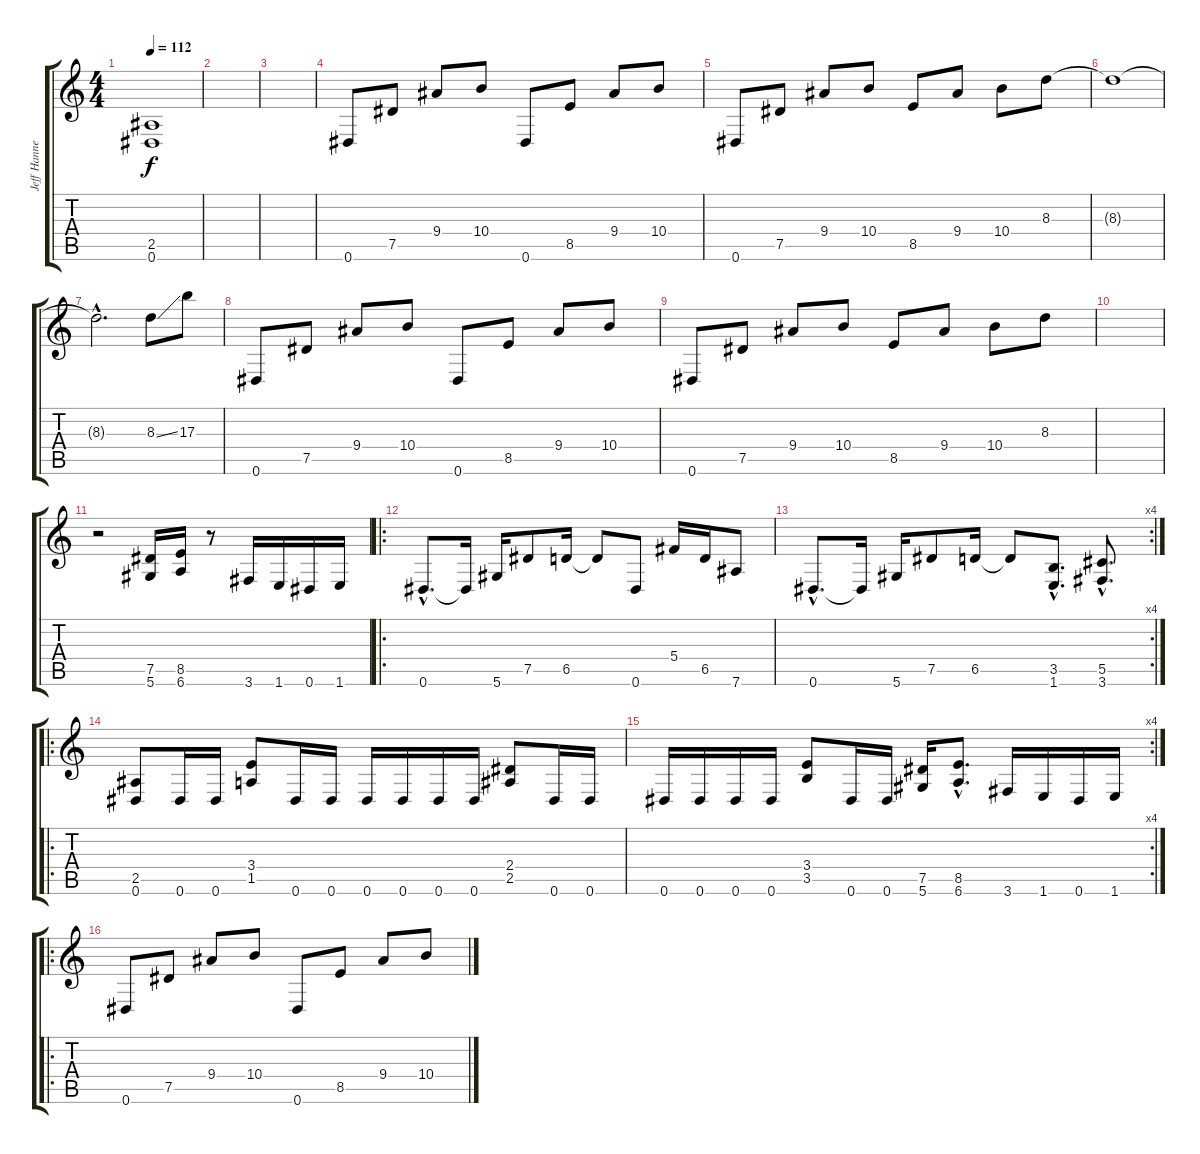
\track ("Jeff Hanneman" "Jeff Hanne") {instrument distortionguitar}
\staff {score tabs}
\tuning (Eb4 Bb3 Gb3 Db3 Ab2 Eb2) {hide}
\ts (4 4)
\tempo 112
\clef g2
\ks c
(2.5{t} 0.6{t}).1{dy f} |
|
|
0.6.8 7.5.8 9.4.8 10.4.8 0.6.8 8.5.8 9.4.8 10.4.8 |
0.6.8 7.5.8 9.4.8 10.4.8 8.5.8 9.4.8 10.4.8 8.3.8 |
8.3{t}.1 |
8.3{hac t}.2{d} 8.3{ss}.8 17.3.8 |
0.6.8 7.5.8 9.4.8 10.4.8 0.6.8 8.5.8 9.4.8 10.4.8 |
0.6.8 7.5.8 9.4.8 10.4.8 8.5.8 9.4.8 10.4.8 8.3.8 |
|
r.2 (7.5 5.6).16 (8.5 6.6).16 r.8 3.6.16 1.6.16 0.6.16 1.6.16 |
\ro
0.6{hac}.8{d} 0.6{t}.16 5.6.16 7.5.8 6.5.16 6.5{t}.8 0.6.8 5.4.16 6.5.16 7.6.8 |
\rc 4
0.6{hac}.8{d} 0.6{t}.16 5.6.16 7.5.8 6.5.16 6.5{t}.8 (3.5{hac} 1.6{hac}).8{d} (5.5{hac} 3.6{hac}).8{d} |
\ro
(2.5 0.6).8 0.6.16 0.6.16 (3.4 1.5).8 0.6.16 0.6.16 0.6.16 0.6.16 0.6.16 0.6.16 (2.4 2.5).8 0.6.16 0.6.16 |
\rc 4
0.6.16 0.6.16 0.6.16 0.6.16 (3.4 3.5).8 0.6.16 0.6.16 (7.5 5.6).16 (8.5{hac} 6.6{hac}).8{d} 3.6.16 1.6.16 0.6.16 1.6.16 |
\ro
0.6.8 7.5.8 9.4.8 10.4.8 0.6.8 8.5.8 9.4.8 10.4.8
